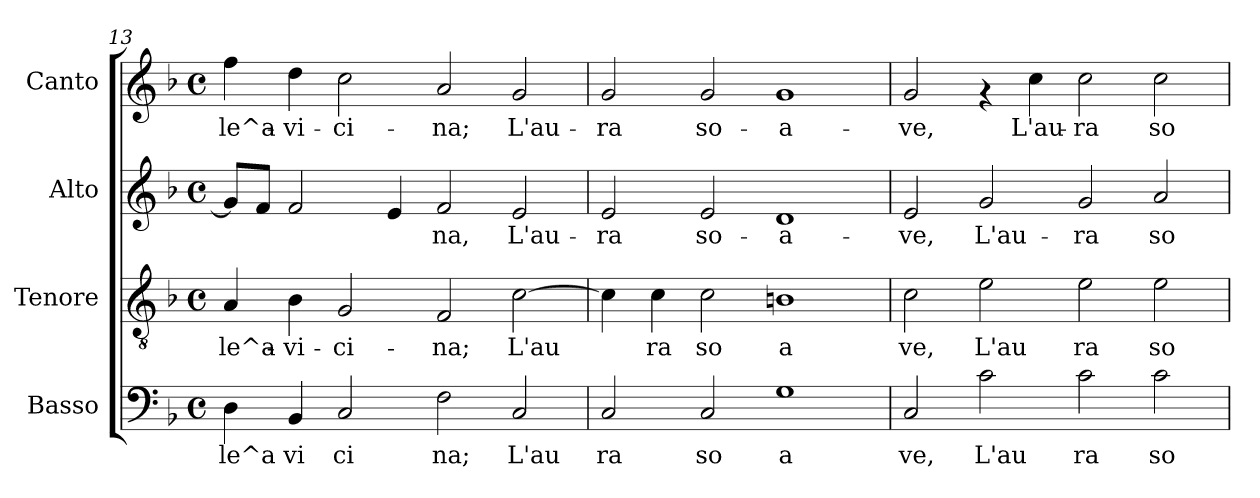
**kern	**text	**kern	**text	**kern	**text	**kern	**text
*part4	*part4	*part3	*part3	*part2	*part2	*part1	*part1
*staff4	*staff4	*staff3	*staff3	*staff2	*staff2	*staff1	*staff1
*I"Basso	*	*I"Tenore	*	*I"Alto	*	*I"Canto	*
*clefF4	*	*clefGv2	*	*clefG2	*	*clefG2	*
*k[b-]	*	*k[b-]	*	*k[b-]	*	*k[b-]	*
*F:	*	*F:	*	*F:	*	*F:	*
*M4/4	*	*M4/4	*	*M4/4	*	*M4/4	*
*met(c)	*	*met(c)	*	*met(c)	*	*met(c)	*
=13	=13	=13	=13	=13	=13	=13	=13
!	!LO:LY:b:cj	!	!LO:LY:b:cj	!	!LO:LY:b:cj	!	!LO:LY:b:cj
4D\	le^a	4A/	le^a-	8g/L]	--	4ff\	le^a-
!	!	!	!	!	!LO:LY:b:cj	!	!
.	.	.	.	8f/J	--	.	.
!	!LO:LY:b:cj	!	!LO:LY:b:cj	!	!LO:LY:b:cj	!	!LO:LY:b:cj
4BB-/	vi	4B-\	-vi-	2f/	--	4dd\	-vi-
!	!LO:LY:b:cj	!	!LO:LY:b:cj	!	!	!	!LO:LY:b:cj
2C/	ci	2G/	-ci-	.	.	2cc\	-ci-
!	!	!	!	!	!LO:LY:b:cj	!	!
.	.	.	.	4e/	--	.	.
!	!LO:LY:b:cj	!	!LO:LY:b:cj	!	!LO:LY:b:cj	!	!LO:LY:b:cj
2F\	na;	2F/	-na;	2f/	-na,	2a/	-na;
!	!LO:LY:b:cj	!	!LO:LY:b:cj	!	!LO:LY:b:cj	!	!LO:LY:b:cj
2C/	L'au	[<2c\	L'au-	2e/	L'au-	2g/	L'au-
!!LO:PB:g=z
=14	=14	=14	=14	=14	=14	=14	=14
!	!LO:LY:b:cj	!	!LO:LY:b:cj	!	!LO:LY:b:cj	!	!LO:LY:b:cj
2C/	ra	4c\]	--	2e/	-ra	2g/	-ra
!	!	!	!LO:LY:b:cj	!	!	!	!
.	.	4c\	-ra	.	.	.	.
!	!LO:LY:b:cj	!	!LO:LY:b:cj	!	!LO:LY:b:cj	!	!LO:LY:b:cj
2C/	so	2c\	so	2e/	so-	2g/	so-
!	!LO:LY:b:cj	!	!LO:LY:b:cj	!	!LO:LY:b:cj	!	!LO:LY:b:cj
1G	a	1Bn	a	1d	-a-	1g	-a-
=15	=15	=15	=15	=15	=15	=15	=15
!	!LO:LY:b:cj	!	!LO:LY:b:cj	!	!LO:LY:b:cj	!	!LO:LY:b:cj
2C/	ve,	2c\	ve,	2e/	-ve,	2g/	-ve,
!	!LO:LY:b:cj	!	!LO:LY:b:cj	!	!LO:LY:b:cj	!	!
2c\	L'au	2e\	L'au	2g/	L'au-	4rf	.
!	!	!	!	!	!	!	!LO:LY:b:cj
.	.	.	.	.	.	4cc\	L'au-
!	!LO:LY:b:cj	!	!LO:LY:b:cj	!	!LO:LY:b:cj	!	!LO:LY:b:cj
2c\	ra	2e\	ra	2g/	-ra	2cc\	-ra
!	!LO:LY:b:cj	!	!LO:LY:b:cj	!	!LO:LY:b:cj	!	!LO:LY:b:cj
2c\	so	2e\	so	2a/	so-	2cc\	so-
=	=	=	=	=	=	=	=
*-	*-	*-	*-	*-	*-	*-	*-
